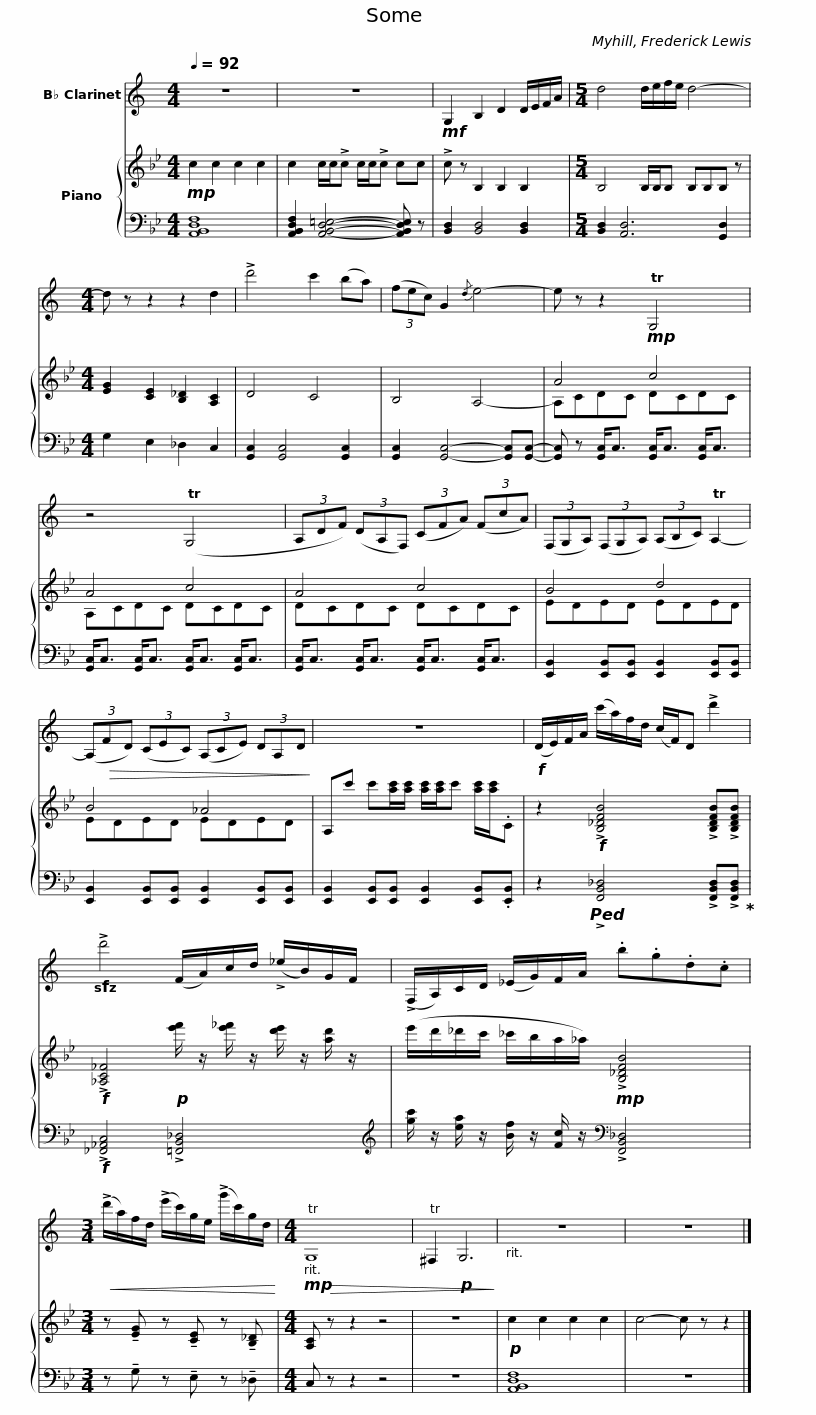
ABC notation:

X:1
%%score 1 { ( 2 4 ) | 3 }
L:1/8
Q:1/4=92
M:4/4
I:linebreak $
K:Bb
V:1 treble transpose=-2
V:2 treble
V:4 treble
V:3 bass
V:1
[K:C] z8 | z8 |!mf! G,2 B,2 D2 D/E/F/A/ |[M:5/4] d4 d/e/f/e/ d4- |[M:4/4] d z z2 z2 d2 | %5
 !>!d'4 c'2 (ba) |$ (3(fec) G2{/d} e4- | e z z2!mp! TG,4 | z4 (TG,4 | (3A,DF) (3(DA,F,) (3(CFA) (3(FcA) |$ %10
 (3(F,G,A,) (3(F,G,A,) (3(A,B,C) TA,2- | (3(A,!>(!FD) (3(CEC) (3(A,CE) (3DA,D!>)! | z8 |!f! (D/E/)F/A/ (c'/a/)f/d/ (c/F/)D !>!d'2 |$!sfz! !>!d'4 (F/A/)c/d/ (!>!_e/B/)G/F/ | %15
 (!>!F,/A,/)C/D/ (_E/G/)F/A/ .b.g.d.c |[M:3/4]!<(! (!>!d'/a/)f/d/ (!>!e'/c'/)g/e/ (!>!g'/c'/)g/d/!<)! |[M:4/4]!mp!!>(! TG,8 | T^F,2!p! G,6!>)! | z8 |$ %20
 z8 |] %21
V:2
!mp! c2 c2 c2 c2 | c2 c/c/!>!c c/c/!>!c cc | !>!c z B,2 B,2 B,2 |[M:5/4] B,4 B,/B,/B, B,B,B, z |[M:4/4] [EG]2 [CE]2 [B,_D]2 [A,C]2 | %5
 D4 C4 |$ B,4 A,4- | A4 c4 | A4 c4 | A4 c4 |$ %10
 B4 d4 | B4 _A4 | A,c' c'[ac']/[ac']/ [ac']/[ac']/c' [ac']/[ac']/.C | z2!f! !>![B,_DFB]4 !>![B,DFB]!>![B,DFB] |$!f! !>![_A,C_F]4!p! [e'f']/ z/ [e'_f']/ z/ [d'e']/ z/ [ad']/ z/ | %15
 (e'/d'/_d'/c'/ _c'/b/a/_a/)!mp! !>![B,_DFB]4 |[M:3/4] z !tenuto![EG] z !tenuto![CE] z !tenuto![B,_D] |[M:4/4] [A,C] z z2 z4 | z8 |!p! c2 c2 c2 c2 |$ %20
 c4- c z z2 |] %21
V:3
 [A,,B,,D,F,]8 | [A,,B,,D,F,]2 [A,,B,,D,=E,]4- [A,,B,,D,E,] z | [B,,D,]2 [B,,D,]4 [B,,D,]2 |[M:5/4] [B,,D,]2 [A,,D,]6 [G,,D,]2 |[M:4/4] G,2 E,2 _D,2 C,2 | %5
 [G,,C,]2 [G,,C,]4 [G,,C,]2 |$ [G,,C,]2 [G,,C,]4- [G,,C,][G,,C,]- | [G,,C,] z [G,,C,]<C, [G,,C,]<C, [G,,C,]<C, | [G,,C,]<C, [G,,C,]<C, [G,,C,]<C, [G,,C,]<C, | [G,,C,]<C, [G,,C,]<C, [G,,C,]<C, [G,,C,]<C, |$ %10
 [E,,B,,]2 [E,,B,,][E,,B,,] [E,,B,,]2 [E,,B,,][E,,B,,] | [E,,B,,]2 [E,,B,,][E,,B,,] [E,,B,,]2 [E,,B,,][E,,B,,] | [E,,B,,]2 [E,,B,,][E,,B,,] [E,,B,,]2 [E,,B,,].[E,,B,,] | z2!ped! !>![F,,B,,_D,]4 !>![F,,B,,D,]!>![F,,B,,D,]!ped-up! |$!f! !>![_F,,_A,,C,]4 !>![=F,,B,,_D,]4 | %15
[K:treble] [gc']/ z/ [ea]/ z/ [Bf]/ z/ [Fc]/ z/[K:bass] !>![F,,B,,_D,]4 |[M:3/4] z !tenuto!G, z !tenuto!E, z !tenuto!_D, |[M:4/4] C, z z2 z4 | z8 | [A,,B,,D,F,]8 |$ %20
 z8 |] %21
V:4
 x8 | x8 | x8 |[M:5/4] x10 |[M:4/4] x8 | %5
 x8 |$ x8 | A,CDC DCDC | A,CDC DCDC | DCDC DCDC |$ %10
 EDED EDED | EDED EDED | x8 | x8 |$ x8 | %15
 x8 |[M:3/4] x6 |[M:4/4] x8 | x8 | x8 |$ %20
 x8 |] %21
